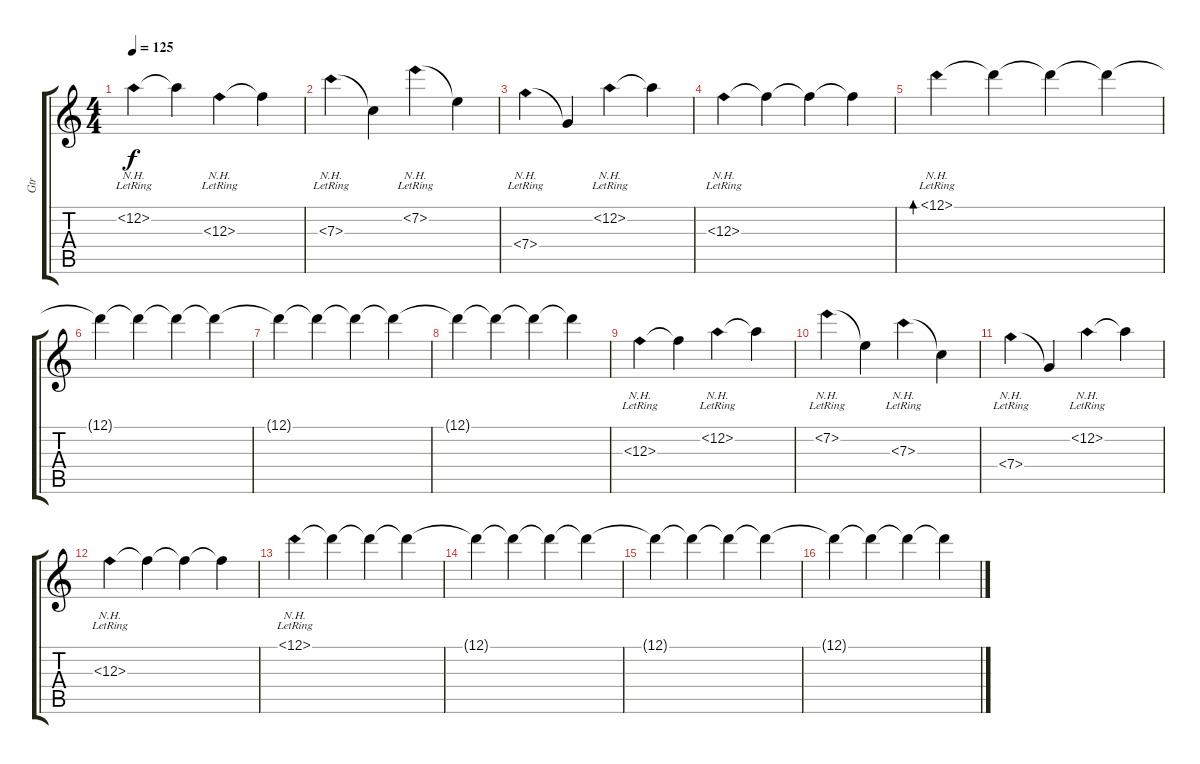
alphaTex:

\track ("Gtr" "Gtr") {instrument electricguitarclean}
\staff {score tabs}
\tuning (D4 A3 F3 C3 G2 D2) {hide}
\ts (4 4)
\section ("" "")
\tempo 125
\clef g2
\ks c
12.2{nh lr}.4{dy f} 12.2{t}.4 12.3{nh lr}.4 12.3{t}.4 |
7.3{nh lr}.4 7.3{t}.4 7.2{nh lr}.4 7.2{t}.4 |
7.4{nh lr}.4 7.4{t}.4 12.2{nh lr}.4 12.2{t}.4 |
12.3{nh lr}.4 12.3{t}.4 12.3{t}.4 12.3{t}.4 |
12.1{nh lr}.4{bd 240} 12.1{t}.4 12.1{t}.4 12.1{t}.4 |
12.1{t}.4 12.1{t}.4 12.1{t}.4 12.1{t}.4 |
12.1{t}.4 12.1{t}.4 12.1{t}.4 12.1{t}.4 |
12.1{t}.4 12.1{t}.4 12.1{t}.4 12.1{t}.4 |
12.3{nh lr}.4 12.3{t}.4 12.2{nh lr}.4 12.2{t}.4 |
7.2{nh lr}.4 7.2{t}.4 7.3{nh lr}.4 7.3{t}.4 |
7.4{nh lr}.4 7.4{t}.4 12.2{nh lr}.4 12.2{t}.4 |
12.3{nh lr}.4 12.3{t}.4 12.3{t}.4 12.3{t}.4 |
12.1{nh lr}.4 12.1{t}.4 12.1{t}.4 12.1{t}.4 |
12.1{t}.4 12.1{t}.4 12.1{t}.4 12.1{t}.4 |
12.1{t}.4 12.1{t}.4 12.1{t}.4 12.1{t}.4 |
12.1{t}.4 12.1{t}.4 12.1{t}.4 12.1{t}.4
